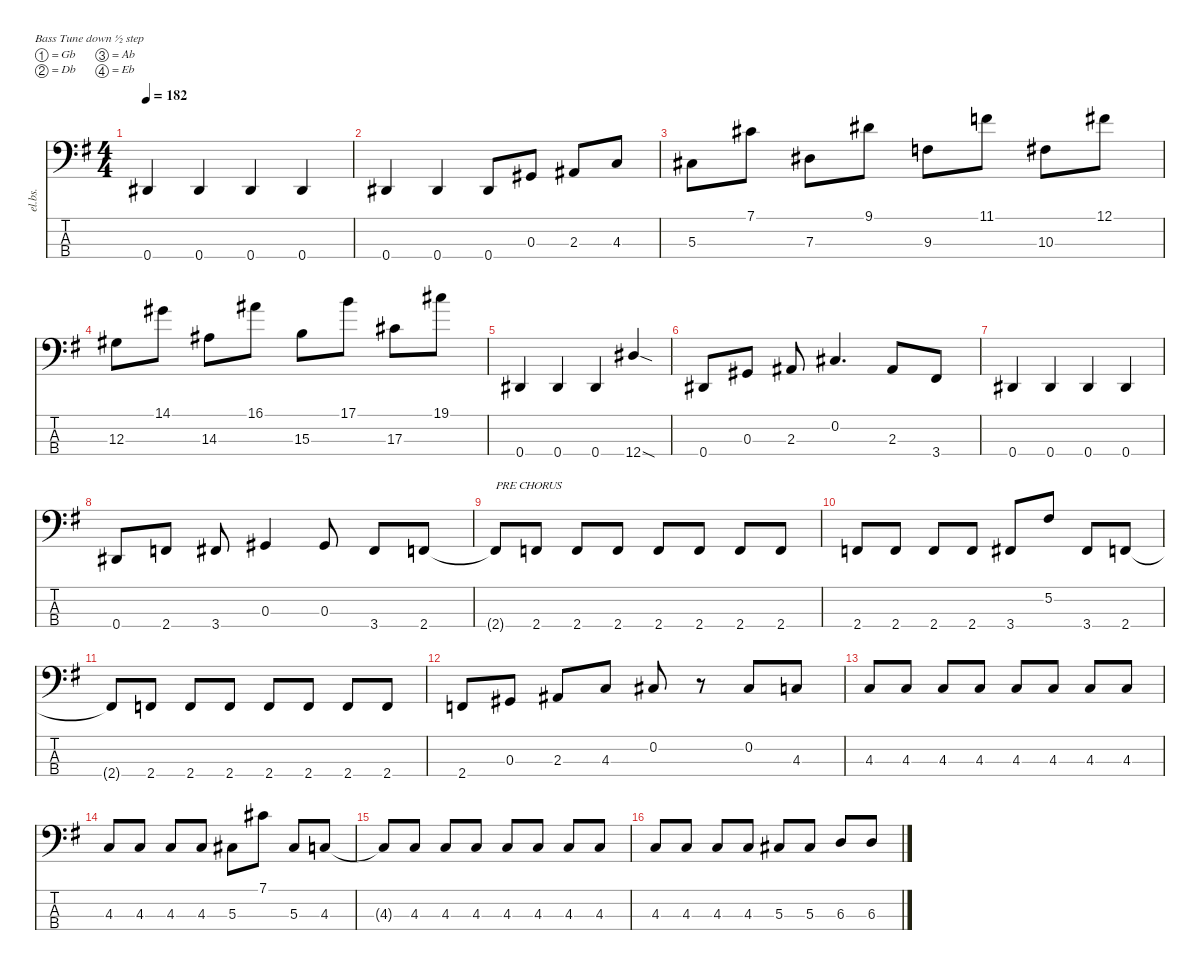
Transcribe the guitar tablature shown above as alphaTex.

\defaultSystemsLayout 4
\hideDynamics
\bracketExtendMode nobrackets
\otherSystemsTrackNameOrientation horizontal
\track ("Bass" "el.bs.") {defaultSystemsLayout 4 instrument electricbassfinger}
\staff {score tabs}
\tuning (Gb2 Db2 Ab1 Eb1)
\ts (4 4)
\tempo 182
\clef f4
\ks g
0.4{acc #}.4{dy mf beam Up} 0.4{acc #}.4{beam Up} 0.4{acc #}.4{beam Up} 0.4{acc #}.4{beam Up} |
0.4{acc #}.4{beam Up} 0.4{acc #}.4{beam Up} 0.4{acc #}.8{beam Up} 0.3{acc #}.8{beam Up} 2.3{acc #}.8{beam Up} 4.3{acc forcenatural}.8{beam Up} |
5.3{acc #}.8{beam Down} 7.1{acc #}.8{beam Down} 7.3{acc #}.8{beam Down} 9.1{acc #}.8{beam Down} 9.3{acc forcenatural}.8{beam Down} 11.1{acc forcenatural}.8{beam Down} 10.3{acc #}.8{beam Down} 12.1{acc #}.8{beam Down} |
12.3{acc #}.8{beam Down} 14.1{acc #}.8{beam Down} 14.3{acc #}.8{beam Down} 16.1{acc #}.8{beam Down} 15.3{acc forcenatural}.8{beam Down} 17.1{acc forcenatural}.8{beam Down} 17.3{acc #}.8{beam Down} 19.1{acc #}.8{beam Down} |
0.4{acc #}.4{beam Up} 0.4{acc #}.4{beam Up} 0.4{acc #}.4{beam Up} 12.4{sod acc #}.4{beam Up} |
0.4{acc #}.8{beam Up} 0.3{acc #}.8{beam Up} 2.3{acc #}.8{beam Up} 0.2{acc #}.4{d beam Up} 2.3{acc #}.8{beam Up} 3.4{acc #}.8{beam Up} |
0.4{acc #}.4{beam Up} 0.4{acc #}.4{beam Up} 0.4{acc #}.4{beam Up} 0.4{acc #}.4{beam Up} |
0.4{acc #}.8{beam Up} 2.4{acc forcenatural}.8{beam Up} 3.4{acc #}.8{beam Up} 0.3{acc #}.4{beam Up} 0.3{acc #}.8{beam Up} 3.4{acc #}.8{beam Up} 2.4{acc forcenatural}.8{beam Up} |
2.4{t acc forcenatural}.8{txt "PRE CHORUS" dy f beam Up} 2.4{acc forcenatural}.8{beam Up} 2.4{acc forcenatural}.8{beam Up} 2.4{acc forcenatural}.8{beam Up} 2.4{acc forcenatural}.8{beam Up} 2.4{acc forcenatural}.8{beam Up} 2.4{acc forcenatural}.8{beam Up} 2.4{acc forcenatural}.8{beam Up} |
2.4{acc forcenatural}.8{beam Up} 2.4{acc forcenatural}.8{beam Up} 2.4{acc forcenatural}.8{beam Up} 2.4{acc forcenatural}.8{beam Up} 3.4{acc #}.8{beam Up} 5.2{acc #}.8{beam Up} 3.4{acc #}.8{beam Up} 2.4{acc forcenatural}.8{beam Up} |
2.4{t acc forcenatural}.8{beam Up} 2.4{acc forcenatural}.8{beam Up} 2.4{acc forcenatural}.8{beam Up} 2.4{acc forcenatural}.8{beam Up} 2.4{acc forcenatural}.8{beam Up} 2.4{acc forcenatural}.8{beam Up} 2.4{acc forcenatural}.8{beam Up} 2.4{acc forcenatural}.8{beam Up} |
2.4{acc forcenatural}.8{beam Up} 0.3{acc #}.8{beam Up} 2.3{acc #}.8{beam Up} 4.3{acc forcenatural}.8{beam Up} 0.2{acc #}.8{beam Up} r.8{beam Up} 0.2{acc #}.8{beam Up} 4.3{acc forcenatural}.8{beam Up} |
4.3{acc forcenatural}.8{beam Up} 4.3{acc forcenatural}.8{beam Up} 4.3{acc forcenatural}.8{beam Up} 4.3{acc forcenatural}.8{beam Up} 4.3{acc forcenatural}.8{beam Up} 4.3{acc forcenatural}.8{beam Up} 4.3{acc forcenatural}.8{beam Up} 4.3{acc forcenatural}.8{beam Up} |
4.3{acc forcenatural}.8{beam Up} 4.3{acc forcenatural}.8{beam Up} 4.3{acc forcenatural}.8{beam Up} 4.3{acc forcenatural}.8{beam Up} 5.3{acc #}.8{beam Down} 7.1{acc #}.8{beam Down} 5.3{acc #}.8{beam Up} 4.3{acc forcenatural}.8{beam Up} |
4.3{t acc forcenatural}.8{beam Up} 4.3{acc forcenatural}.8{beam Up} 4.3{acc forcenatural}.8{beam Up} 4.3{acc forcenatural}.8{beam Up} 4.3{acc forcenatural}.8{beam Up} 4.3{acc forcenatural}.8{beam Up} 4.3{acc forcenatural}.8{beam Up} 4.3{acc forcenatural}.8{beam Up} |
4.3{acc forcenatural}.8{beam Up} 4.3{acc forcenatural}.8{beam Up} 4.3{acc forcenatural}.8{beam Up} 4.3{acc forcenatural}.8{beam Up} 5.3{acc #}.8{beam Up} 5.3{acc #}.8{beam Up} 6.3{acc forcenatural}.8{beam Up} 6.3{acc forcenatural}.8{beam Up}
